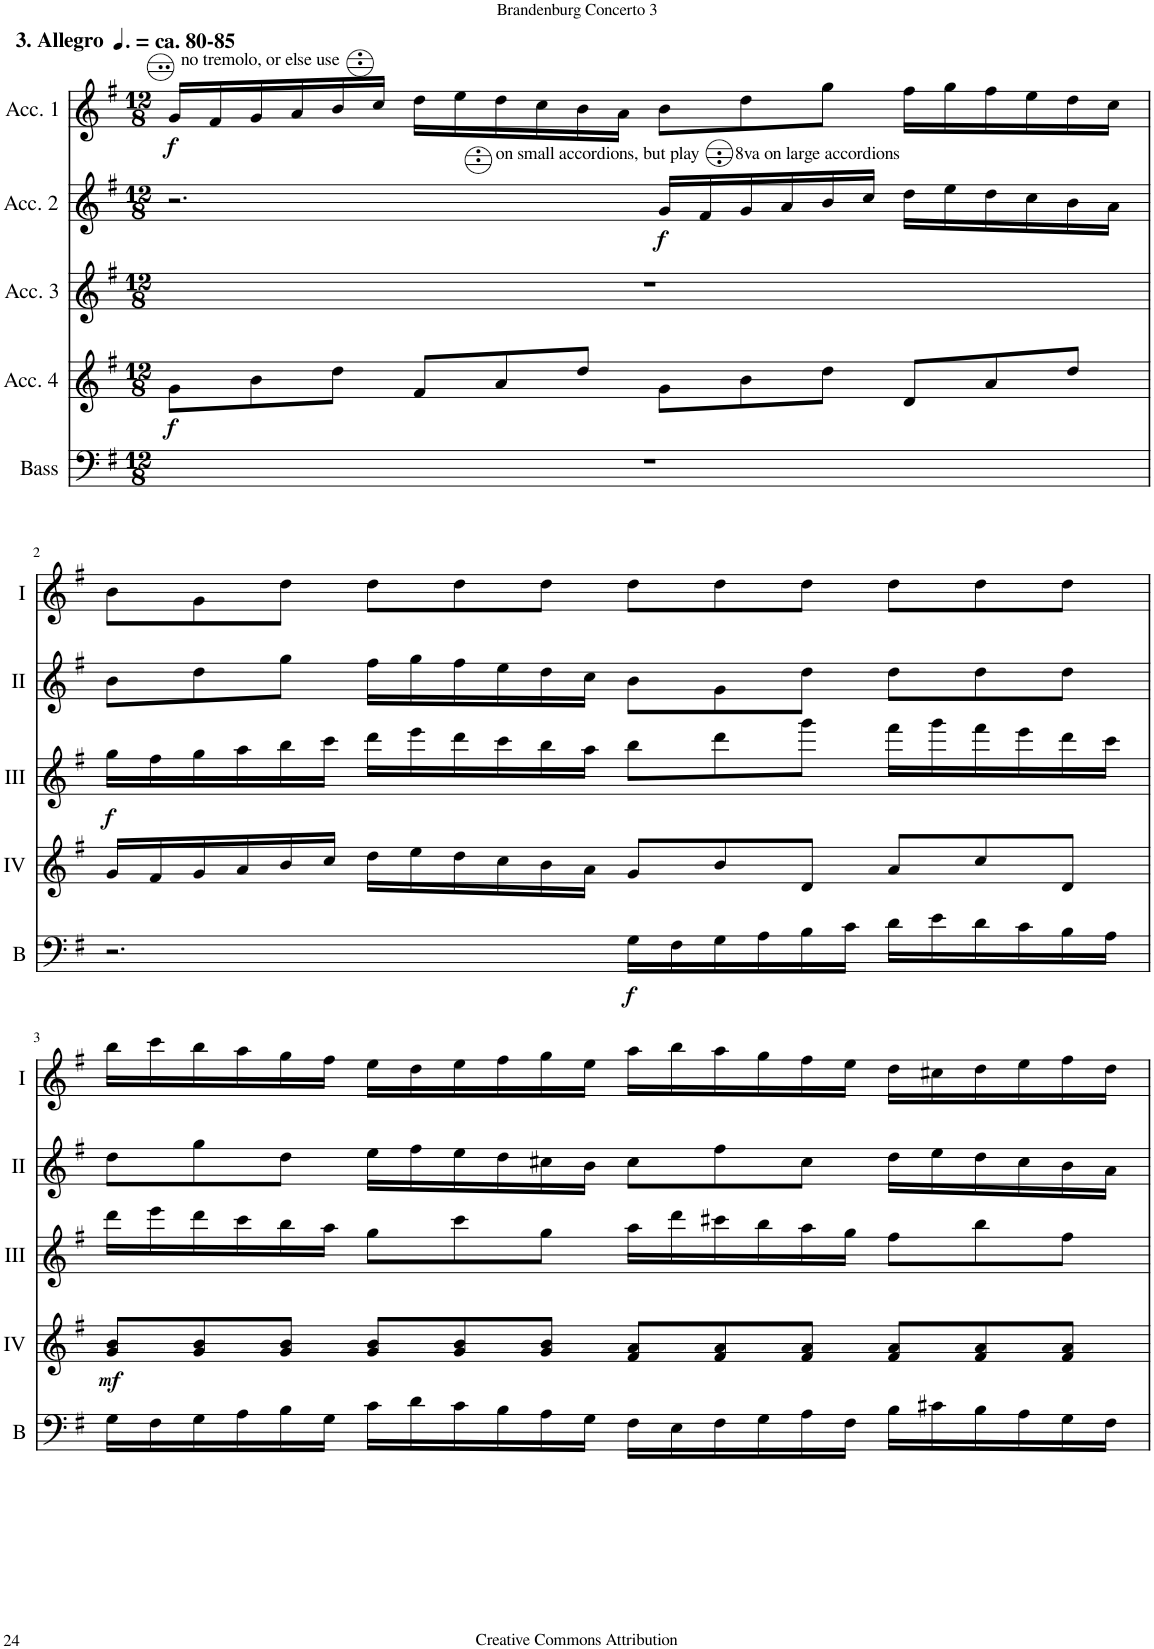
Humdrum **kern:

**kern	**dynam	**kern	**dynam	**kern	**dynam	**kern	**dynam	**kern	**dynam
*part5	*part5	*part4	*part4	*part3	*part3	*part2	*part2	*part1	*part1
*staff5	*staff5	*staff4	*staff4	*staff3	*staff3	*staff2	*staff2	*staff1	*staff1
*I"Bass	*	*I"Acc. 4	*	*I"Acc. 3	*	*I"Acc. 2	*	*I"Acc. 1	*
*I'B	*	*	*	*	*	*	*	*	*
!!LO:PB:g=z
*clefF4	*	*clefG2	*	*clefG2	*	*clefG2	*	*clefG2	*
*Trd7c12	*	*	*	*Trd7c12	*	*Trd7c12	*	*	*
*k[f#]	*	*k[f#]	*	*k[f#]	*	*k[f#]	*	*k[f#]	*
*M12/8	*	*M12/8	*	*M12/8	*	*M12/8	*	*M12/8	*
=1	=1	=1	=1	=1	=1	=1	=1	=1	=1
!	!	!	!	!	!	!	!	!LO:TX:a:B:t=3. Allegro	!
!	!	!	!	!	!	!	!	!LO:TX:a:B:t=ca. 80-85	!
!	!	!	!	!	!	!	!	!LO:TX:a:t=no tremolo, or else use	!
!	!	!	!LO:DY:b	!	!	!	!	!	!LO:DY:b
1.r	.	8g\L	f	1.r	.	2.r	.	16g/LL	f
.	.	.	.	.	.	.	.	16f#/	.
.	.	8b\	.	.	.	.	.	16g/	.
.	.	.	.	.	.	.	.	16a/	.
.	.	8dd\J	.	.	.	.	.	16b/	.
.	.	.	.	.	.	.	.	16cc/JJ	.
.	.	8f#/L	.	.	.	.	.	16dd\LL	.
.	.	.	.	.	.	.	.	16ee\	.
.	.	8a/	.	.	.	.	.	16dd\	.
.	.	.	.	.	.	.	.	16cc\	.
.	.	8dd/J	.	.	.	.	.	16b\	.
.	.	.	.	.	.	.	.	16a\JJ	.
!	!	!	!	!	!	!LO:TX:a:t=on small accordions, but play        8va on large accordions	!	!	!
!	!	!	!	!	!	!	!LO:DY:b	!	!
.	.	8g\L	.	.	.	16gg/LL	f	8b\L	.
.	.	.	.	.	.	16ff#/	.	.	.
.	.	8b\	.	.	.	16gg/	.	8dd\	.
.	.	.	.	.	.	16aa/	.	.	.
.	.	8dd\J	.	.	.	16bb/	.	8gg\J	.
.	.	.	.	.	.	16ccc/JJ	.	.	.
.	.	8d/L	.	.	.	16ddd\LL	.	16ff#\LL	.
.	.	.	.	.	.	16eee\	.	16gg\	.
.	.	8a/	.	.	.	16ddd\	.	16ff#\	.
.	.	.	.	.	.	16ccc\	.	16ee\	.
.	.	8dd/J	.	.	.	16bb\	.	16dd\	.
.	.	.	.	.	.	16aa\JJ	.	16cc\JJ	.
!!LO:LB:g=z
=2	=2	=2	=2	=2	=2	=2	=2	=2	=2
!	!	!	!	!	!LO:DY:b	!	!	!	!
2.r	.	16g/LL	.	16gg\LL	f	8bb\L	.	8b\L	.
.	.	16f#/	.	16ff#\	.	.	.	.	.
.	.	16g/	.	16gg\	.	8ddd\	.	8g\	.
.	.	16a/	.	16aa\	.	.	.	.	.
.	.	16b/	.	16bb\	.	8ggg\J	.	8dd\J	.
.	.	16cc/JJ	.	16ccc\JJ	.	.	.	.	.
.	.	16dd\LL	.	16ddd\LL	.	16fff#\LL	.	8dd\L	.
.	.	16ee\	.	16eee\	.	16ggg\	.	.	.
.	.	16dd\	.	16ddd\	.	16fff#\	.	8dd\	.
.	.	16cc\	.	16ccc\	.	16eee\	.	.	.
.	.	16b\	.	16bb\	.	16ddd\	.	8dd\J	.
.	.	16a\JJ	.	16aa\JJ	.	16ccc\JJ	.	.	.
!	!LO:DY:b	!	!	!	!	!	!	!	!
16G\LL	f	8g/L	.	8bb\L	.	8bb\L	.	8dd\L	.
16F#\	.	.	.	.	.	.	.	.	.
16G\	.	8b/	.	8ddd\	.	8gg\	.	8dd\	.
16A\	.	.	.	.	.	.	.	.	.
16B\	.	8d/J	.	8ggg\J	.	8ddd\J	.	8dd\J	.
16c\JJ	.	.	.	.	.	.	.	.	.
16d\LL	.	8a/L	.	16fff#\LL	.	8ddd\L	.	8dd\L	.
16e\	.	.	.	16ggg\	.	.	.	.	.
16d\	.	8cc/	.	16fff#\	.	8ddd\	.	8dd\	.
16c\	.	.	.	16eee\	.	.	.	.	.
16B\	.	8d/J	.	16ddd\	.	8ddd\J	.	8dd\J	.
16A\JJ	.	.	.	16ccc\JJ	.	.	.	.	.
!!LO:LB:g=z
=3	=3	=3	=3	=3	=3	=3	=3	=3	=3
!	!	!	!LO:DY:b	!	!	!	!	!	!
16G\LL	.	8g/ 8b/L	mf	16ddd\LL	.	8ddd\L	.	16bb\LL	.
16F#\	.	.	.	16eee\	.	.	.	16ccc\	.
16G\	.	8g/ 8b/	.	16ddd\	.	8ggg\	.	16bb\	.
16A\	.	.	.	16ccc\	.	.	.	16aa\	.
16B\	.	8g/ 8b/J	.	16bb\	.	8ddd\J	.	16gg\	.
16G\JJ	.	.	.	16aa\JJ	.	.	.	16ff#\JJ	.
16c\LL	.	8g/ 8b/L	.	8gg\L	.	16eee\LL	.	16ee\LL	.
16d\	.	.	.	.	.	16fff#\	.	16dd\	.
16c\	.	8g/ 8b/	.	8ccc\	.	16eee\	.	16ee\	.
16B\	.	.	.	.	.	16ddd\	.	16ff#\	.
16A\	.	8g/ 8b/J	.	8gg\J	.	16ccc#X\	.	16gg\	.
16G\JJ	.	.	.	.	.	16bb\JJ	.	16ee\JJ	.
16F#\LL	.	8f#/ 8a/L	.	16aa\LL	.	8ccc#\L	.	16aa\LL	.
16E\	.	.	.	16ddd\	.	.	.	16bb\	.
16F#\	.	8f#/ 8a/	.	16ccc#X\	.	8fff#\	.	16aa\	.
16G\	.	.	.	16bb\	.	.	.	16gg\	.
16A\	.	8f#/ 8a/J	.	16aa\	.	8ccc#\J	.	16ff#\	.
16F#\JJ	.	.	.	16gg\JJ	.	.	.	16ee\JJ	.
16B\LL	.	8f#/ 8a/L	.	8ff#\L	.	16ddd\LL	.	16dd\LL	.
16c#X\	.	.	.	.	.	16eee\	.	16cc#X\	.
16B\	.	8f#/ 8a/	.	8bb\	.	16ddd\	.	16dd\	.
16A\	.	.	.	.	.	16ccc#\	.	16ee\	.
16G\	.	8f#/ 8a/J	.	8ff#\J	.	16bb\	.	16ff#\	.
16F#\JJ	.	.	.	.	.	16aa\JJ	.	16dd\JJ	.
=	=	=	=	=	=	=	=	=	=
*-	*-	*-	*-	*-	*-	*-	*-	*-	*-
